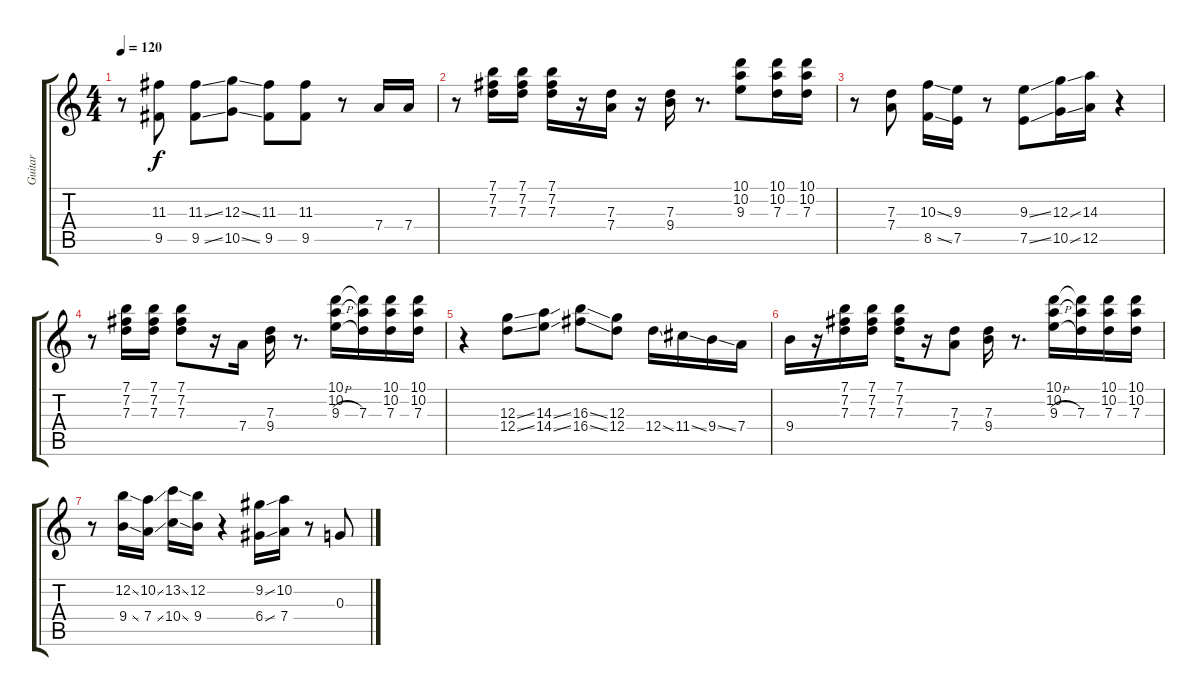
\track ("Guitar" "Guitar") {instrument distortionguitar}
\staff {score tabs}
\tuning (E4 B3 G3 D3 A2 E2) {hide}
\ts (4 4)
\tempo 120
\clef g2
\ks c
r.8{dy f} (11.3 9.5).8 (11.3{ss} 9.5{ss}).8 (12.3{ss} 10.5{ss}).8 (11.3 9.5).8 (11.3 9.5).8 r.8 7.4.16 7.4.16 |
r.8 (7.1 7.2 7.3).16 (7.1 7.2 7.3).16 (7.1 7.2 7.3).16 r.16 (7.3 7.4).16 r.16 (7.3 9.4).16 r.8{d} (10.1 10.2 9.3).8 (10.1 10.2 7.3).16 (10.1 10.2 7.3).16 |
r.8 (7.3 7.4).8 (10.3{ss} 8.5{ss}).16 (9.3 7.5).16 r.8 (9.3{ss} 7.5{ss}).8 (12.3{ss} 10.5{ss}).16 (14.3 12.5).16 r.4 |
r.8 (7.1 7.2 7.3).16 (7.1 7.2 7.3).16 (7.1 7.2 7.3).8 r.16 7.4.16 (7.3 9.4).16 r.8{d} (10.1 10.2 9.3{h}).16 (10.1{t} 10.2{t} 7.3).16 (10.1 10.2 7.3).16 (10.1 10.2 7.3).16 |
r.4 (12.3{ss} 12.4{ss}).8 (14.3{ss} 14.4{ss}).8 (16.3{ss} 16.4{ss}).8 (12.3 12.4).8 12.4{ss}.16 11.4{ss}.16 9.4{ss}.16 7.4.16 |
9.4.16 r.16 (7.1 7.2 7.3).16 (7.1 7.2 7.3).16 (7.1 7.2 7.3).16 r.16 (7.3 7.4).8 (7.3 9.4).16 r.8{d} (10.1 10.2 9.3{h}).16 (10.1{t} 10.2{t} 7.3).16 (10.1 10.2 7.3).16 (10.1 10.2 7.3).16 |
r.8 (12.2{ss} 9.4{ss}).16 (10.2{ss} 7.4{ss}).16 (13.2{ss} 10.4{ss}).16 (12.2 9.4).16 r.4 (9.2{ss} 6.4{ss}).16 (10.2 7.4).16 r.8 0.3.8
